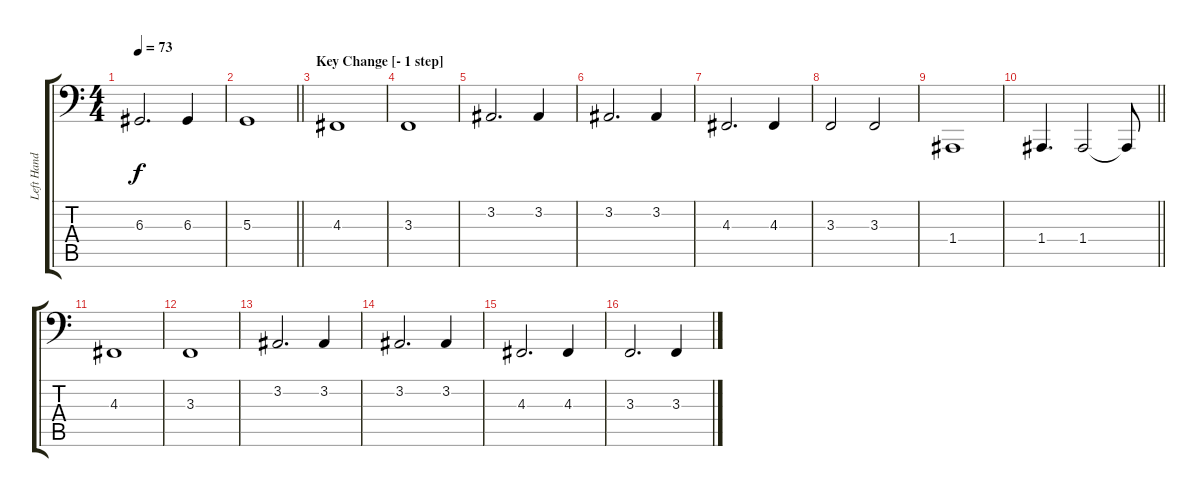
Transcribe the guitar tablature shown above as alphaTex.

\track ("Left Hand" "Left Hand") {instrument acousticgrandpiano}
\staff {score tabs}
\tuning (C3 G2 D2 A1 E1 B0) {hide}
\ts (4 4)
\tempo 73
\clef f4
\ks c
6.3.2{d dy f} 6.3.4 |
\barLineRight lightlight
5.3.1 |
\section ("" "Key Change [- 1 step]")
4.3.1 |
3.3.1 |
3.2.2{d} 3.2.4 |
3.2.2{d} 3.2.4 |
4.3.2{d} 4.3.4 |
3.3.2 3.3.2 |
1.4.1 |
\barLineRight lightlight
1.4.4{d} 1.4.2 1.4{t}.8 |
\section ("" "")
4.3.1 |
3.3.1 |
3.2.2{d} 3.2.4 |
3.2.2{d} 3.2.4 |
4.3.2{d} 4.3.4 |
3.3.2{d} 3.3.4
